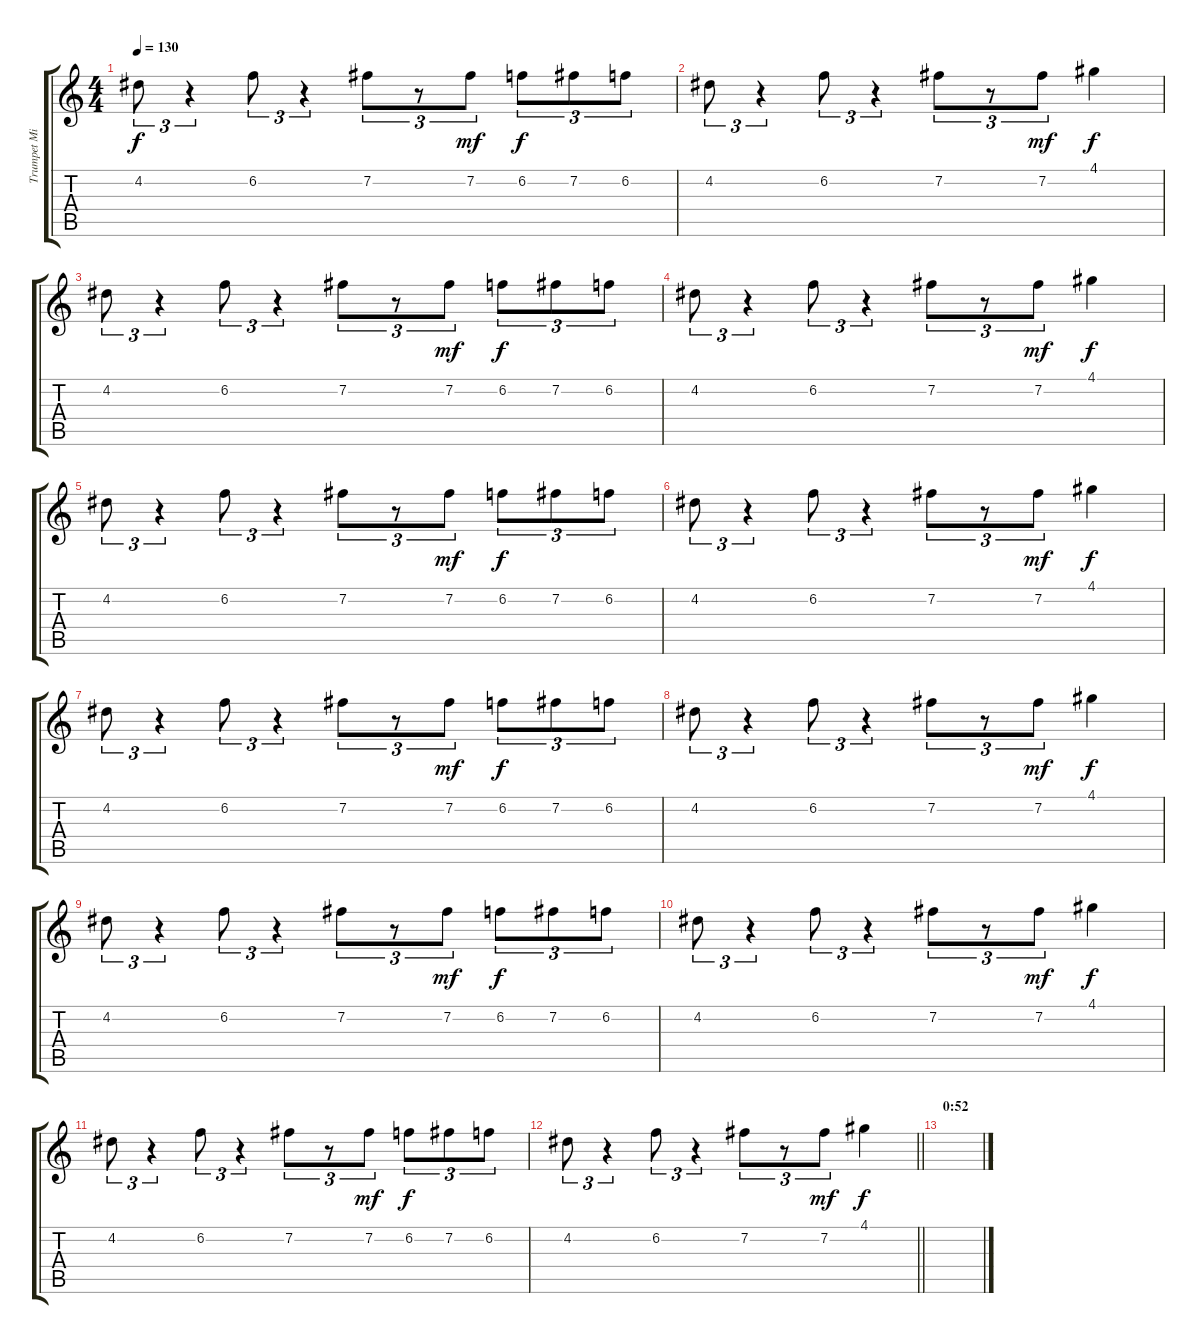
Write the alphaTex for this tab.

\track ("Trumpet Middle" "Trumpet Mi") {instrument trumpet}
\staff {score tabs}
\tuning (E5 B4 G4 D4 A3 E3) {hide}
\ts (4 4)
\tempo 130
\clef g2
\ks c
4.2.8{tu (3 2) dy f} r.4{tu (3 2)} 6.2.8{tu (3 2)} r.4{tu (3 2)} 7.2.8{tu (3 2)} r.8{tu (3 2)} 7.2.8{tu (3 2) dy mf} 6.2.8{tu (3 2) dy f} 7.2.8{tu (3 2)} 6.2.8{tu (3 2)} |
4.2.8{tu (3 2)} r.4{tu (3 2)} 6.2.8{tu (3 2)} r.4{tu (3 2)} 7.2.8{tu (3 2)} r.8{tu (3 2)} 7.2.8{tu (3 2) dy mf} 4.1.4{dy f} |
4.2.8{tu (3 2)} r.4{tu (3 2)} 6.2.8{tu (3 2)} r.4{tu (3 2)} 7.2.8{tu (3 2)} r.8{tu (3 2)} 7.2.8{tu (3 2) dy mf} 6.2.8{tu (3 2) dy f} 7.2.8{tu (3 2)} 6.2.8{tu (3 2)} |
4.2.8{tu (3 2)} r.4{tu (3 2)} 6.2.8{tu (3 2)} r.4{tu (3 2)} 7.2.8{tu (3 2)} r.8{tu (3 2)} 7.2.8{tu (3 2) dy mf} 4.1.4{dy f} |
4.2.8{tu (3 2)} r.4{tu (3 2)} 6.2.8{tu (3 2)} r.4{tu (3 2)} 7.2.8{tu (3 2)} r.8{tu (3 2)} 7.2.8{tu (3 2) dy mf} 6.2.8{tu (3 2) dy f} 7.2.8{tu (3 2)} 6.2.8{tu (3 2)} |
4.2.8{tu (3 2)} r.4{tu (3 2)} 6.2.8{tu (3 2)} r.4{tu (3 2)} 7.2.8{tu (3 2)} r.8{tu (3 2)} 7.2.8{tu (3 2) dy mf} 4.1.4{dy f} |
4.2.8{tu (3 2)} r.4{tu (3 2)} 6.2.8{tu (3 2)} r.4{tu (3 2)} 7.2.8{tu (3 2)} r.8{tu (3 2)} 7.2.8{tu (3 2) dy mf} 6.2.8{tu (3 2) dy f} 7.2.8{tu (3 2)} 6.2.8{tu (3 2)} |
4.2.8{tu (3 2)} r.4{tu (3 2)} 6.2.8{tu (3 2)} r.4{tu (3 2)} 7.2.8{tu (3 2)} r.8{tu (3 2)} 7.2.8{tu (3 2) dy mf} 4.1.4{dy f} |
4.2.8{tu (3 2)} r.4{tu (3 2)} 6.2.8{tu (3 2)} r.4{tu (3 2)} 7.2.8{tu (3 2)} r.8{tu (3 2)} 7.2.8{tu (3 2) dy mf} 6.2.8{tu (3 2) dy f} 7.2.8{tu (3 2)} 6.2.8{tu (3 2)} |
4.2.8{tu (3 2)} r.4{tu (3 2)} 6.2.8{tu (3 2)} r.4{tu (3 2)} 7.2.8{tu (3 2)} r.8{tu (3 2)} 7.2.8{tu (3 2) dy mf} 4.1.4{dy f} |
4.2.8{tu (3 2)} r.4{tu (3 2)} 6.2.8{tu (3 2)} r.4{tu (3 2)} 7.2.8{tu (3 2)} r.8{tu (3 2)} 7.2.8{tu (3 2) dy mf} 6.2.8{tu (3 2) dy f} 7.2.8{tu (3 2)} 6.2.8{tu (3 2)} |
\barLineRight lightlight
4.2.8{tu (3 2)} r.4{tu (3 2)} 6.2.8{tu (3 2)} r.4{tu (3 2)} 7.2.8{tu (3 2)} r.8{tu (3 2)} 7.2.8{tu (3 2) dy mf} 4.1.4{dy f} |
\section ("" "0:52")
